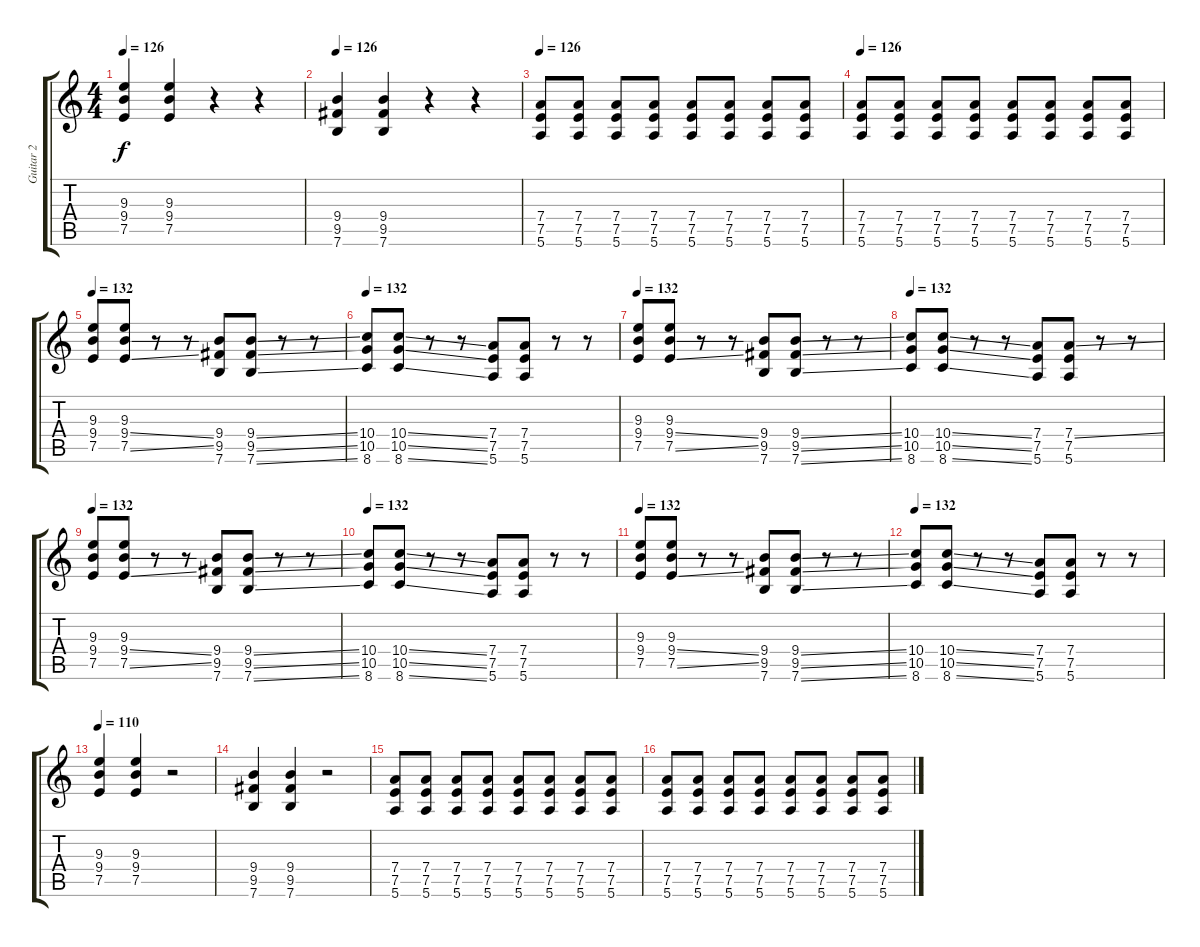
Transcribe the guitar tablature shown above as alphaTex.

\track ("Guitar 2" "Guitar 2") {instrument distortionguitar}
\staff {score tabs}
\tuning (E4 B3 G3 D3 A2 E2) {hide}
\ts (4 4)
\tempo 126
\clef g2
\ks c
(9.3 9.4 7.5).4{dy f} (9.3 9.4 7.5).4 r.4 r.4 |
\tempo 126
(9.4 9.5 7.6).4 (9.4 9.5 7.6).4 r.4 r.4 |
\tempo 126
(7.4 7.5 5.6).8 (7.4 7.5 5.6).8 (7.4 7.5 5.6).8 (7.4 7.5 5.6).8 (7.4 7.5 5.6).8 (7.4 7.5 5.6).8 (7.4 7.5 5.6).8 (7.4 7.5 5.6).8 |
\tempo 126
(7.4 7.5 5.6).8 (7.4 7.5 5.6).8 (7.4 7.5 5.6).8 (7.4 7.5 5.6).8 (7.4 7.5 5.6).8 (7.4 7.5 5.6).8 (7.4 7.5 5.6).8 (7.4 7.5 5.6).8 |
\tempo 132
(9.3 9.4 7.5).8 (9.3 9.4{ss} 7.5{ss}).8 r.8 r.8 (9.4 9.5 7.6).8 (9.4{ss} 9.5{ss} 7.6{ss}).8 r.8 r.8 |
\tempo 132
(10.4 10.5 8.6).8 (10.4{ss} 10.5{ss} 8.6{ss}).8 r.8 r.8 (7.4 7.5 5.6).8 (7.4 7.5 5.6).8 r.8 r.8 |
\tempo 132
(9.3 9.4 7.5).8 (9.3 9.4{ss} 7.5{ss}).8 r.8 r.8 (9.4 9.5 7.6).8 (9.4{ss} 9.5{ss} 7.6{ss}).8 r.8 r.8 |
\tempo 132
(10.4 10.5 8.6).8 (10.4{ss} 10.5{ss} 8.6{ss}).8 r.8 r.8 (7.4 7.5 5.6).8 (7.4{ss} 7.5 5.6).8 r.8 r.8 |
\tempo 132
(9.3 9.4 7.5).8 (9.3 9.4{ss} 7.5{ss}).8 r.8 r.8 (9.4 9.5 7.6).8 (9.4{ss} 9.5{ss} 7.6{ss}).8 r.8 r.8 |
\tempo 132
(10.4 10.5 8.6).8 (10.4{ss} 10.5{ss} 8.6{ss}).8 r.8 r.8 (7.4 7.5 5.6).8 (7.4 7.5 5.6).8 r.8 r.8 |
\tempo 132
(9.3 9.4 7.5).8 (9.3 9.4{ss} 7.5{ss}).8 r.8 r.8 (9.4 9.5 7.6).8 (9.4{ss} 9.5{ss} 7.6{ss}).8 r.8 r.8 |
\tempo 132
(10.4 10.5 8.6).8 (10.4{ss} 10.5{ss} 8.6{ss}).8 r.8 r.8 (7.4 7.5 5.6).8 (7.4 7.5 5.6).8 r.8 r.8 |
\tempo 110
(9.3 9.4 7.5).4 (9.3 9.4 7.5).4 r.2 |
(9.4 9.5 7.6).4 (9.4 9.5 7.6).4 r.2 |
(7.4 7.5 5.6).8 (7.4 7.5 5.6).8 (7.4 7.5 5.6).8 (7.4 7.5 5.6).8 (7.4 7.5 5.6).8 (7.4 7.5 5.6).8 (7.4 7.5 5.6).8 (7.4 7.5 5.6).8 |
(7.4 7.5 5.6).8 (7.4 7.5 5.6).8 (7.4 7.5 5.6).8 (7.4 7.5 5.6).8 (7.4 7.5 5.6).8 (7.4 7.5 5.6).8 (7.4 7.5 5.6).8 (7.4 7.5 5.6).8
